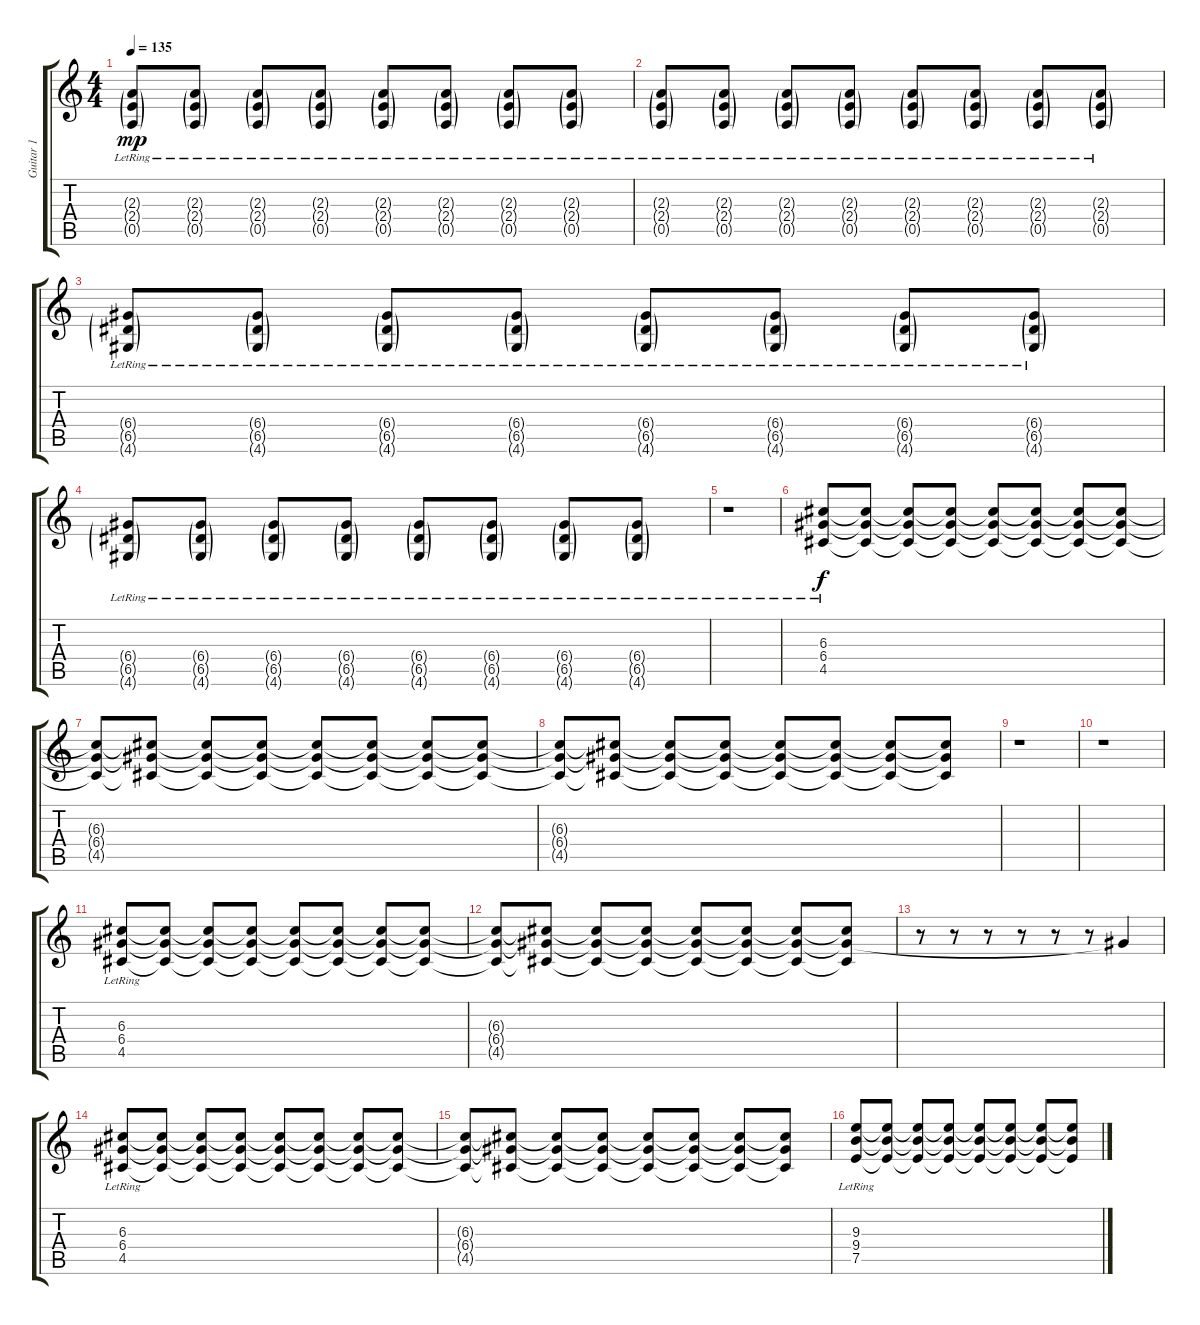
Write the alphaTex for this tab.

\track ("Guitar 1" "Guitar 1") {instrument distortionguitar}
\staff {score tabs}
\tuning (E4 B3 G3 D3 A2 E2) {hide}
\ts (4 4)
\tempo 135
\clef g2
\ks c
(2.3{g lr} 2.4{g lr} 0.5{g lr}).8{dy mp} (2.3{g lr} 2.4{g lr} 0.5{g lr}).8 (2.3{g lr} 2.4{g lr} 0.5{g lr}).8 (2.3{g lr} 2.4{g lr} 0.5{g lr}).8 (2.3{g lr} 2.4{g lr} 0.5{g lr}).8 (2.3{g lr} 2.4{g lr} 0.5{g lr}).8 (2.3{g lr} 2.4{g lr} 0.5{g lr}).8 (2.3{g lr} 2.4{g lr} 0.5{g lr}).8 |
(2.3{g lr} 2.4{g lr} 0.5{g lr}).8 (2.3{g lr} 2.4{g lr} 0.5{g lr}).8 (2.3{g lr} 2.4{g lr} 0.5{g lr}).8 (2.3{g lr} 2.4{g lr} 0.5{g lr}).8 (2.3{g lr} 2.4{g lr} 0.5{g lr}).8 (2.3{g lr} 2.4{g lr} 0.5{g lr}).8 (2.3{g lr} 2.4{g lr} 0.5{g lr}).8 (2.3{g lr} 2.4{g lr} 0.5{g lr}).8 |
(6.4{g lr} 6.5{g lr} 4.6{g lr}).8 (6.4{g lr} 6.5{g lr} 4.6{g lr}).8 (6.4{g lr} 6.5{g lr} 4.6{g lr}).8 (6.4{g lr} 6.5{g lr} 4.6{g lr}).8 (6.4{g lr} 6.5{g lr} 4.6{g lr}).8 (6.4{g lr} 6.5{g lr} 4.6{g lr}).8 (6.4{g lr} 6.5{g lr} 4.6{g lr}).8 (6.4{g lr} 6.5{g lr} 4.6{g lr}).8 |
(6.4{g lr} 6.5{g lr} 4.6{g lr}).8 (6.4{g lr} 6.5{g lr} 4.6{g lr}).8 (6.4{g lr} 6.5{g lr} 4.6{g lr}).8 (6.4{g lr} 6.5{g lr} 4.6{g lr}).8 (6.4{g lr} 6.5{g lr} 4.6{g lr}).8 (6.4{g lr} 6.5{g lr} 4.6{g lr}).8 (6.4{g lr} 6.5{g lr} 4.6{g lr}).8 (6.4{g lr} 6.5{g lr} 4.6{g lr}).8 |
r.1 |
(6.3{lr} 6.4{lr} 4.5{lr}).8{dy f volume 0} (6.3{t} 6.4{t} 4.5{t}).8{volume 1} (6.3{t} 6.4{t} 4.5{t}).8{volume 2} (6.3{t} 6.4{t} 4.5{t}).8{volume 4} (6.3{t} 6.4{t} 4.5{t}).8{volume 4} (6.3{t} 6.4{t} 4.5{t}).8{volume 5} (6.3{t} 6.4{t} 4.5{t}).8{volume 5} (6.3{t} 6.4{t} 4.5{t}).8{volume 6} |
(6.3{t} 6.4{t} 4.5{t}).8{volume 6} (6.3{t} 6.4{t} 4.5{t}).8{volume 7} (6.3{t} 6.4{t} 4.5{t}).8{volume 8} (6.3{t} 6.4{t} 4.5{t}).8{volume 8} (6.3{t} 6.4{t} 4.5{t}).8{volume 9} (6.3{t} 6.4{t} 4.5{t}).8{volume 9} (6.3{t} 6.4{t} 4.5{t}).8{volume 10} (6.3{t} 6.4{t} 4.5{t}).8{volume 10} |
(6.3{t} 6.4{t} 4.5{t}).8{volume 11} (6.3{t} 6.4{t} 4.5{t}).8{volume 9} (6.3{t} 6.4{t} 4.5{t}).8{volume 8} (6.3{t} 6.4{t} 4.5{t}).8{volume 8} (6.3{t} 6.4{t} 4.5{t}).8{volume 7} (6.3{t} 6.4{t} 4.5{t}).8{volume 7} (6.3{t} 6.4{t} 4.5{t}).8{volume 6} (6.3{t} 6.4{t} 4.5{t}).8{volume 5} |
r.1 |
r.1 |
(6.3{lr} 6.4{lr} 4.5{lr}).8{volume 0} (6.3{t} 6.4{t} 4.5{t}).8{volume 1} (6.3{t} 6.4{t} 4.5{t}).8{volume 2} (6.3{t} 6.4{t} 4.5{t}).8{volume 4} (6.3{t} 6.4{t} 4.5{t}).8{volume 4} (6.3{t} 6.4{t} 4.5{t}).8{volume 5} (6.3{t} 6.4{t} 4.5{t}).8{volume 5} (6.3{t} 6.4{t} 4.5{t}).8{volume 6} |
(6.3{t} 6.4{t} 4.5{t}).8{volume 6} (6.3{t} 6.4{t} 4.5{t}).8{volume 7} (6.3{t} 6.4{t} 4.5{t}).8{volume 7} (6.3{t} 6.4{t} 4.5{t}).8{volume 6} (6.3{t} 6.4{t} 4.5{t}).8{volume 6} (6.3{t} 6.4{t} 4.5{t}).8{volume 5} (6.3{t} 6.4{t} 4.5{t}).8{volume 5} (6.3{t} 6.4{t} 4.5{t}).8{volume 4} |
r.8{volume 11} r.8{volume 9} r.8{volume 8} r.8{volume 8} r.8{volume 7} r.8{volume 7} 6.4{t}.4{volume 6} |
(6.3{lr} 6.4{lr} 4.5{lr}).8{volume 0} (6.3{t} 6.4{t} 4.5{t}).8{volume 1} (6.3{t} 6.4{t} 4.5{t}).8{volume 2} (6.3{t} 6.4{t} 4.5{t}).8{volume 4} (6.3{t} 6.4{t} 4.5{t}).8{volume 4} (6.3{t} 6.4{t} 4.5{t}).8{volume 5} (6.3{t} 6.4{t} 4.5{t}).8{volume 5} (6.3{t} 6.4{t} 4.5{t}).8{volume 6} |
(6.3{t} 6.4{t} 4.5{t}).8{volume 6} (6.3{t} 6.4{t} 4.5{t}).8{volume 7} (6.3{t} 6.4{t} 4.5{t}).8{volume 7} (6.3{t} 6.4{t} 4.5{t}).8{volume 6} (6.3{t} 6.4{t} 4.5{t}).8{volume 6} (6.3{t} 6.4{t} 4.5{t}).8{volume 5} (6.3{t} 6.4{t} 4.5{t}).8{volume 5} (6.3{t} 6.4{t} 4.5{t}).8{volume 4} |
(9.3{lr} 9.4{lr} 7.5{lr}).8{volume 0} (9.3{t} 9.4{t} 7.5{t}).8{volume 2} (9.3{t} 9.4{t} 7.5{t}).8{volume 2} (9.3{t} 9.4{t} 7.5{t}).8{volume 2} (9.3{t} 9.4{t} 7.5{t}).8{volume 2} (9.3{t} 9.4{t} 7.5{t}).8{volume 3} (9.3{t} 9.4{t} 7.5{t}).8{volume 3} (9.3{t} 9.4{t} 7.5{t}).8{volume 4}
